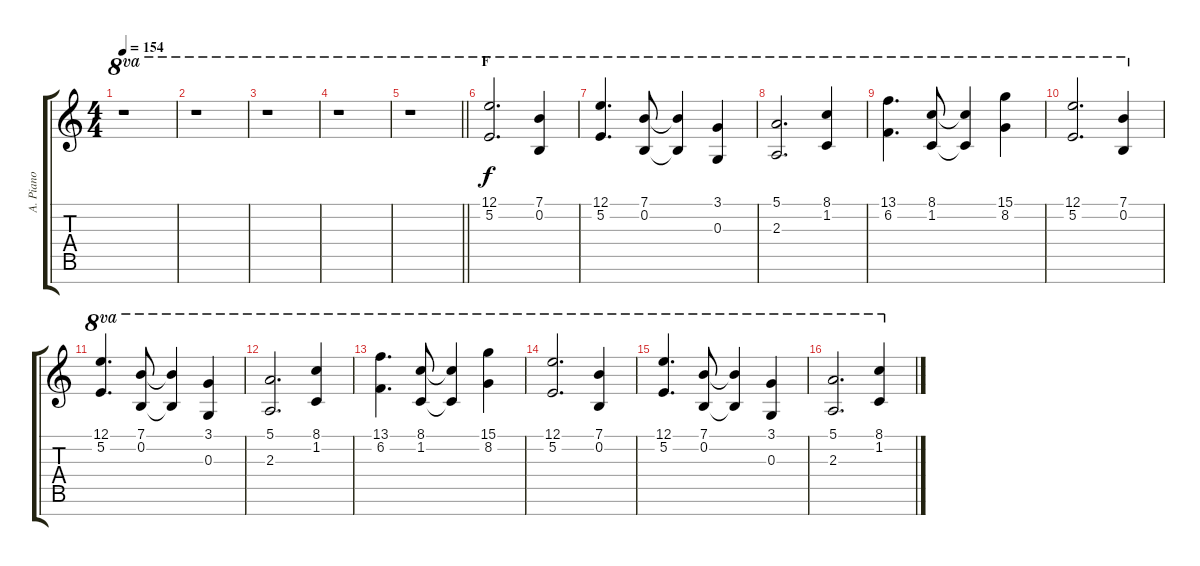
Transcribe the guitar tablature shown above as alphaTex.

\track ("A. Piano" "A. Piano") {instrument acousticgrandpiano}
\staff {score tabs}
\tuning (E5 B4 G4 D4 A3 E3 B2) {hide}
\ts (4 4)
\tempo 154
\clef g2
\ks c
r.1{ot 8va dy f} |
r.1{ot 8va} |
r.1{ot 8va} |
r.1{ot 8va} |
\barLineRight lightlight
r.1{ot 8va} |
\section ("" "F")
(12.1 5.2).2{d ot 8va} (7.1 0.2).4{ot 8va} |
(12.1 5.2).4{d ot 8va} (7.1 0.2).8{ot 8va} (7.1{t} 0.2{t}).4{ot 8va} (3.1 0.3).4{ot 8va} |
(5.1 2.3).2{d ot 8va} (8.1 1.2).4{ot 8va} |
(13.1 6.2).4{d ot 8va} (8.1 1.2).8{ot 8va} (8.1{t} 1.2{t}).4{ot 8va} (15.1 8.2).4{ot 8va} |
(12.1 5.2).2{d ot 8va} (7.1 0.2).4{ot 8va} |
(12.1 5.2).4{d ot 8va} (7.1 0.2).8{ot 8va} (7.1{t} 0.2{t}).4{ot 8va} (3.1 0.3).4{ot 8va} |
(5.1 2.3).2{d ot 8va} (8.1 1.2).4{ot 8va} |
(13.1 6.2).4{d ot 8va} (8.1 1.2).8{ot 8va} (8.1{t} 1.2{t}).4{ot 8va} (15.1 8.2).4{ot 8va} |
(12.1 5.2).2{d ot 8va} (7.1 0.2).4{ot 8va} |
(12.1 5.2).4{d ot 8va} (7.1 0.2).8{ot 8va} (7.1{t} 0.2{t}).4{ot 8va} (3.1 0.3).4{ot 8va} |
(5.1 2.3).2{d ot 8va} (8.1 1.2).4{ot 8va}
